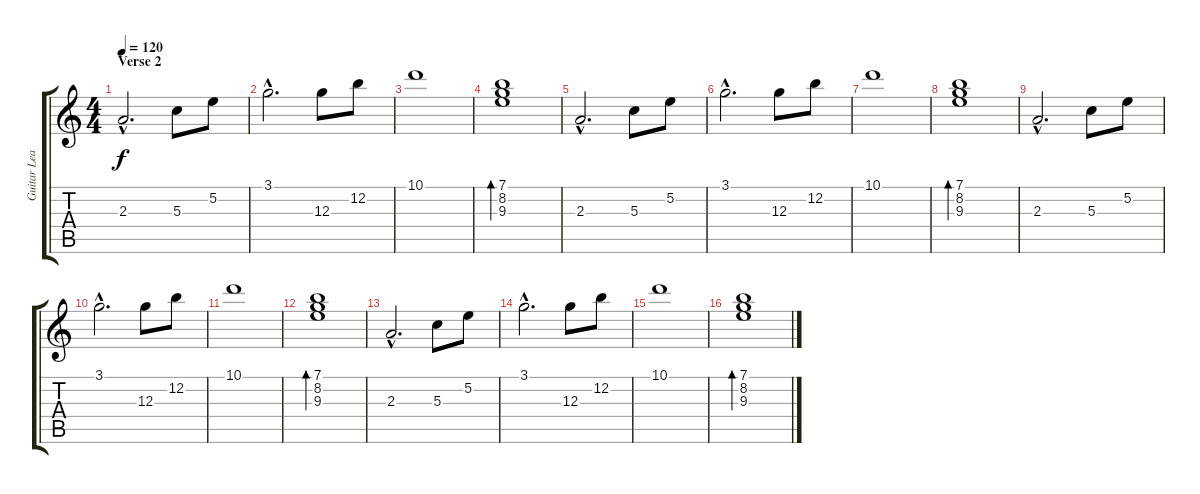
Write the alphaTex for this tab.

\track ("Guitar Lead (Solo)" "Guitar Lea") {instrument distortionguitar}
\staff {score tabs}
\tuning (E4 B3 G3 D3 A2 E2) {hide}
\ts (4 4)
\section ("" "Verse 2")
\tempo 120
\clef g2
\ks aminor
2.3{hac}.2{d dy f volume 16 instrument acousticguitarsteel} 5.3.8 5.2.8 |
3.1{hac}.2{d} 12.3.8 12.2.8 |
10.1.1 |
(7.1 8.2 9.3).1{bd 120} |
2.3{hac}.2{d volume 16 instrument acousticguitarsteel} 5.3.8 5.2.8 |
3.1{hac}.2{d} 12.3.8 12.2.8 |
10.1.1 |
(7.1 8.2 9.3).1{bd 120} |
2.3{hac}.2{d volume 16 instrument acousticguitarsteel} 5.3.8 5.2.8 |
3.1{hac}.2{d} 12.3.8 12.2.8 |
10.1.1 |
(7.1 8.2 9.3).1{bd 120} |
2.3{hac}.2{d volume 16 instrument acousticguitarsteel} 5.3.8 5.2.8 |
3.1{hac}.2{d} 12.3.8 12.2.8 |
10.1.1 |
(7.1 8.2 9.3).1{bd 120}
